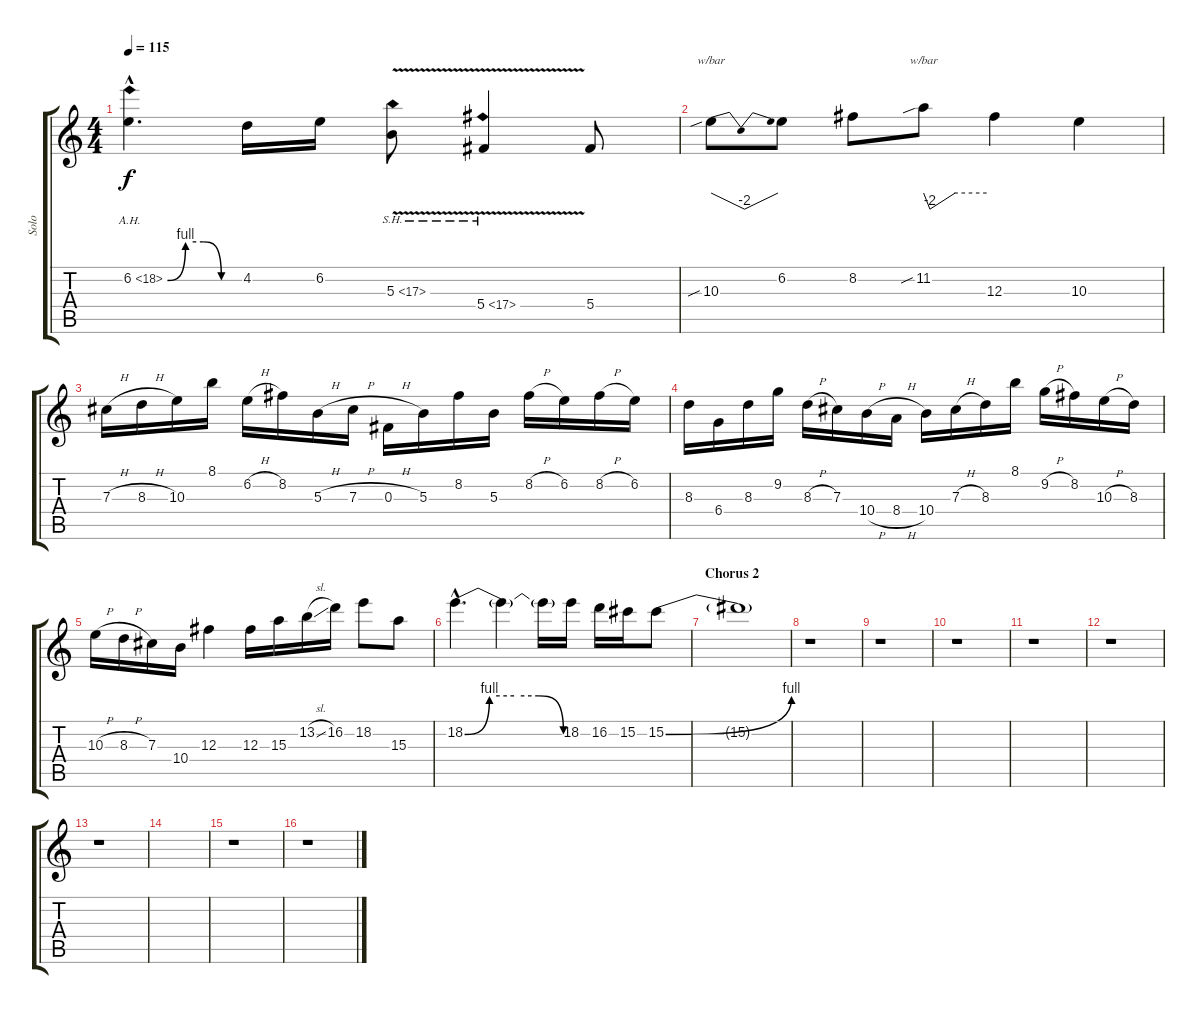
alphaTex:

\track ("Solo" "Solo") {instrument overdrivenguitar}
\staff {score tabs}
\tuning (Eb4 Bb3 Gb3 Db3 Ab2 Eb2) {hide}
\ts (4 4)
\tempo 115
\clef g2
\ks c
6.2{be (custom 0 0 15 4 30 4 45 0 60 0) ah 12 hac}.4{d dy f} 4.2.16 6.2.16 5.3{sh 12 v}.8 5.4{sh 12 v}.4 5.4.8 |
10.3{sib}.8{tbe (dip default 0 0 5 -8 60 0)} 6.2.8 8.2.8 11.2{sib}.8{tbe (custom default 0 0 6 -8 30 0 60 0)} 12.3.4 10.3.4 |
7.3{h}.16 8.3{h}.16 10.3.16 8.1.16 6.2{h}.16 8.2.16 5.3{h}.16 7.3{h}.16 0.3{h}.16 5.3.16 8.2.16 5.3.16 8.2{h}.16 6.2.16 8.2{h}.16 6.2.16 |
8.3.16 6.4.16 8.3.16 9.2.16 8.3{h}.16 7.3.16 10.4{h}.16 8.4{h}.16 10.4.16 7.3{h}.16 8.3.16 8.1.16 9.2{h}.16 8.2.16 10.3{h}.16 8.3.16 |
10.3{h}.16 8.3{h}.16 7.3.16 10.4.16 12.3.4 12.3.16 15.3.16 13.2{sl}.16 16.2.16 18.2.8 15.3.8 |
18.2{be (custom 0 0 15 4 30 4 45 4 60 0) hac}.4{d} 18.2{t}.4 18.2{t}.16 18.2.16 16.2.16 15.2.16 15.2{be (bend 0 0 60 4)}.8 |
\section ("" "Chorus 2")
15.2{t}.1 |
r.1 |
r.1 |
r.1 |
r.1 |
r.1 |
r.1 |
|
r.1 |
r.1
